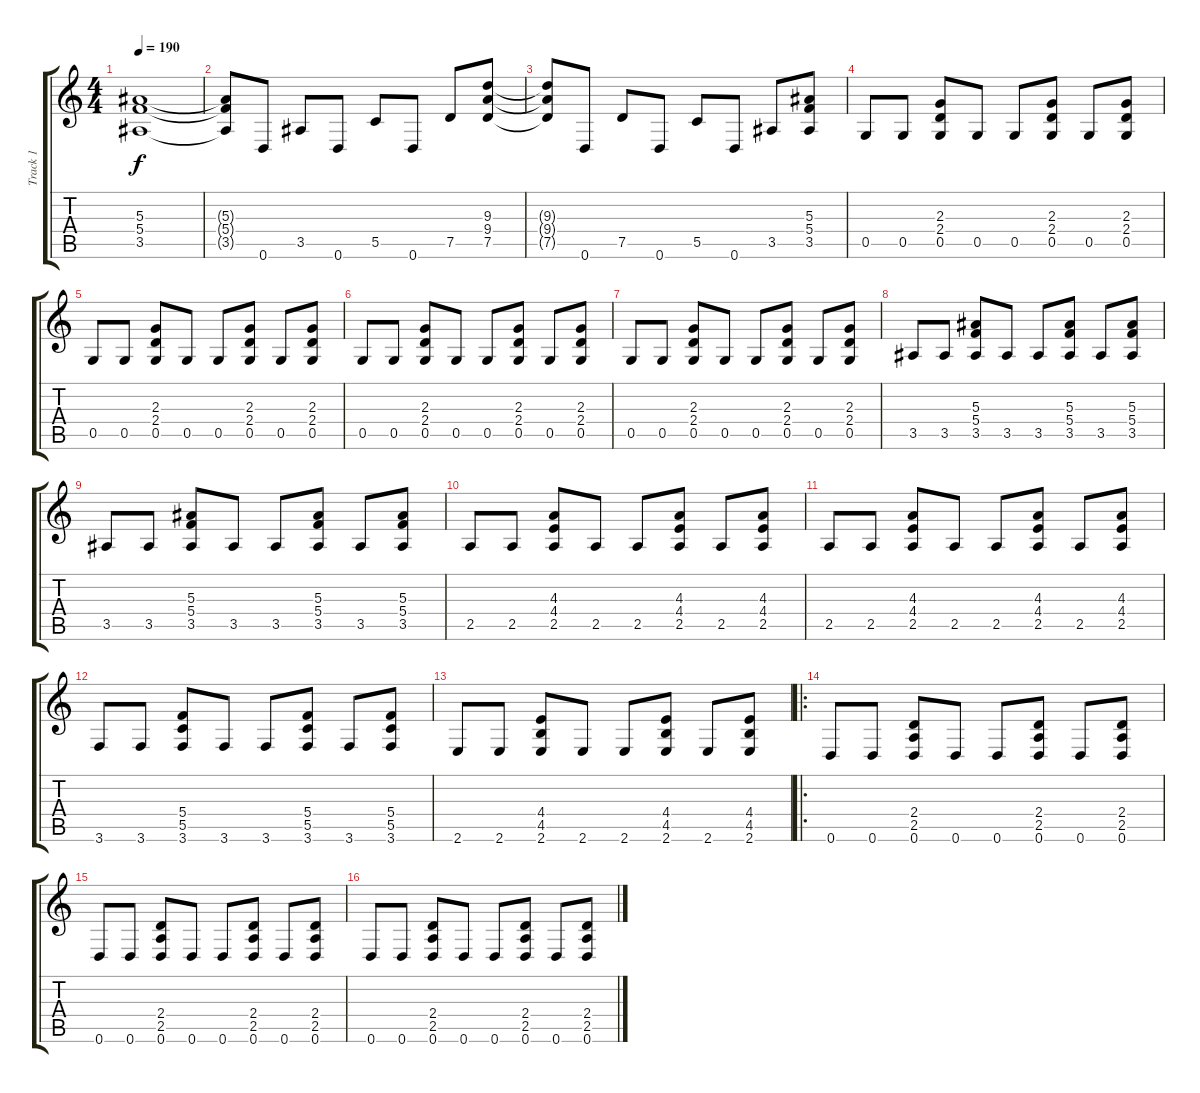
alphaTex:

\track ("Track 1" "Track 1") {instrument distortionguitar}
\staff {score tabs}
\tuning (D4 A3 F3 C3 G2 D2) {hide}
\ts (4 4)
\tempo 190
\clef g2
\ks c
(5.3{t} 5.4{t} 3.5{t}).1{dy f} |
(5.3{t} 5.4{t} 3.5{t}).8 0.6.8 3.5.8 0.6.8 5.5.8 0.6.8 7.5.8 (9.3 9.4 7.5).8 |
(9.3{t} 9.4{t} 7.5{t}).8 0.6.8 7.5.8 0.6.8 5.5.8 0.6.8 3.5.8 (5.3 5.4 3.5).8 |
0.5.8 0.5.8 (2.3 2.4 0.5).8 0.5.8 0.5.8 (2.3 2.4 0.5).8 0.5.8 (2.3 2.4 0.5).8 |
0.5.8 0.5.8 (2.3 2.4 0.5).8 0.5.8 0.5.8 (2.3 2.4 0.5).8 0.5.8 (2.3 2.4 0.5).8 |
0.5.8 0.5.8 (2.3 2.4 0.5).8 0.5.8 0.5.8 (2.3 2.4 0.5).8 0.5.8 (2.3 2.4 0.5).8 |
0.5.8 0.5.8 (2.3 2.4 0.5).8 0.5.8 0.5.8 (2.3 2.4 0.5).8 0.5.8 (2.3 2.4 0.5).8 |
3.5.8 3.5.8 (5.3 5.4 3.5).8 3.5.8 3.5.8 (5.3 5.4 3.5).8 3.5.8 (5.3 5.4 3.5).8 |
3.5.8 3.5.8 (5.3 5.4 3.5).8 3.5.8 3.5.8 (5.3 5.4 3.5).8 3.5.8 (5.3 5.4 3.5).8 |
2.5.8 2.5.8 (4.3 4.4 2.5).8 2.5.8 2.5.8 (4.3 4.4 2.5).8 2.5.8 (4.3 4.4 2.5).8 |
2.5.8 2.5.8 (4.3 4.4 2.5).8 2.5.8 2.5.8 (4.3 4.4 2.5).8 2.5.8 (4.3 4.4 2.5).8 |
3.6.8 3.6.8 (5.4 5.5 3.6).8 3.6.8 3.6.8 (5.4 5.5 3.6).8 3.6.8 (5.4 5.5 3.6).8 |
2.6.8 2.6.8 (4.4 4.5 2.6).8 2.6.8 2.6.8 (4.4 4.5 2.6).8 2.6.8 (4.4 4.5 2.6).8 |
\ro
0.6.8 0.6.8 (2.4 2.5 0.6).8 0.6.8 0.6.8 (2.4 2.5 0.6).8 0.6.8 (2.4 2.5 0.6).8 |
0.6.8 0.6.8 (2.4 2.5 0.6).8 0.6.8 0.6.8 (2.4 2.5 0.6).8 0.6.8 (2.4 2.5 0.6).8 |
0.6.8 0.6.8 (2.4 2.5 0.6).8 0.6.8 0.6.8 (2.4 2.5 0.6).8 0.6.8 (2.4 2.5 0.6).8
